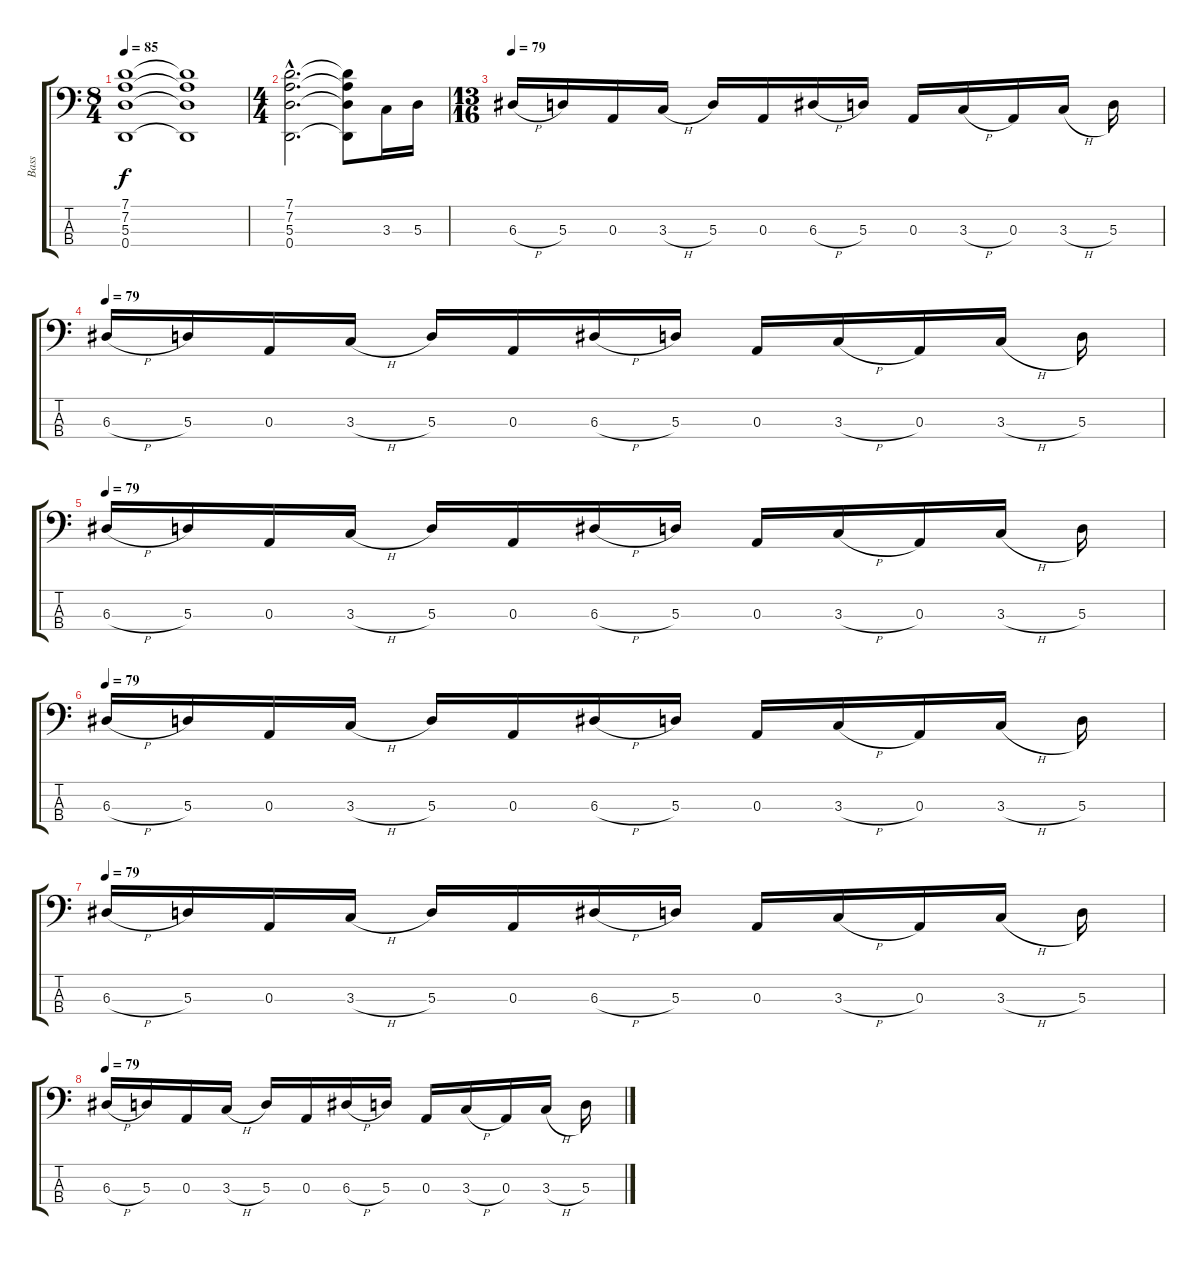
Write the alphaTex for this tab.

\track ("Bass" "Bass") {instrument electricbasspick}
\staff {score tabs}
\tuning (G2 D2 A1 D1) {hide}
\ts (8 4)
\tempo 85
\clef f4
\ks c
(7.1 7.2 5.3 0.4).1{dy f volume 13} (7.1{t} 7.2{t} 5.3{t} 0.4{t}).1 |
\ts (4 4)
(7.1{hac} 7.2{hac} 5.3{hac} 0.4{hac}).2{d} (7.1{t} 7.2{t} 5.3{t} 0.4{t}).8 3.3.16 5.3.16 |
\ts (13 16)
\tempo 79
6.3{h}.16 5.3.16 0.3.16 3.3{h}.16 5.3.16 0.3.16 6.3{h}.16 5.3.16 0.3.16 3.3{h}.16 0.3.16 3.3{h}.16 5.3.16 |
\tempo 79
6.3{h}.16 5.3.16 0.3.16 3.3{h}.16 5.3.16 0.3.16 6.3{h}.16 5.3.16 0.3.16 3.3{h}.16 0.3.16 3.3{h}.16 5.3.16 |
\tempo 79
6.3{h}.16 5.3.16 0.3.16 3.3{h}.16 5.3.16 0.3.16 6.3{h}.16 5.3.16 0.3.16 3.3{h}.16 0.3.16 3.3{h}.16 5.3.16 |
\tempo 79
6.3{h}.16 5.3.16 0.3.16 3.3{h}.16 5.3.16 0.3.16 6.3{h}.16 5.3.16 0.3.16 3.3{h}.16 0.3.16 3.3{h}.16 5.3.16 |
\tempo 79
6.3{h}.16 5.3.16 0.3.16 3.3{h}.16 5.3.16 0.3.16 6.3{h}.16 5.3.16 0.3.16 3.3{h}.16 0.3.16 3.3{h}.16 5.3.16 |
\tempo 79
6.3{h}.16 5.3.16 0.3.16 3.3{h}.16 5.3.16 0.3.16 6.3{h}.16 5.3.16 0.3.16 3.3{h}.16 0.3.16 3.3{h}.16 5.3.16
